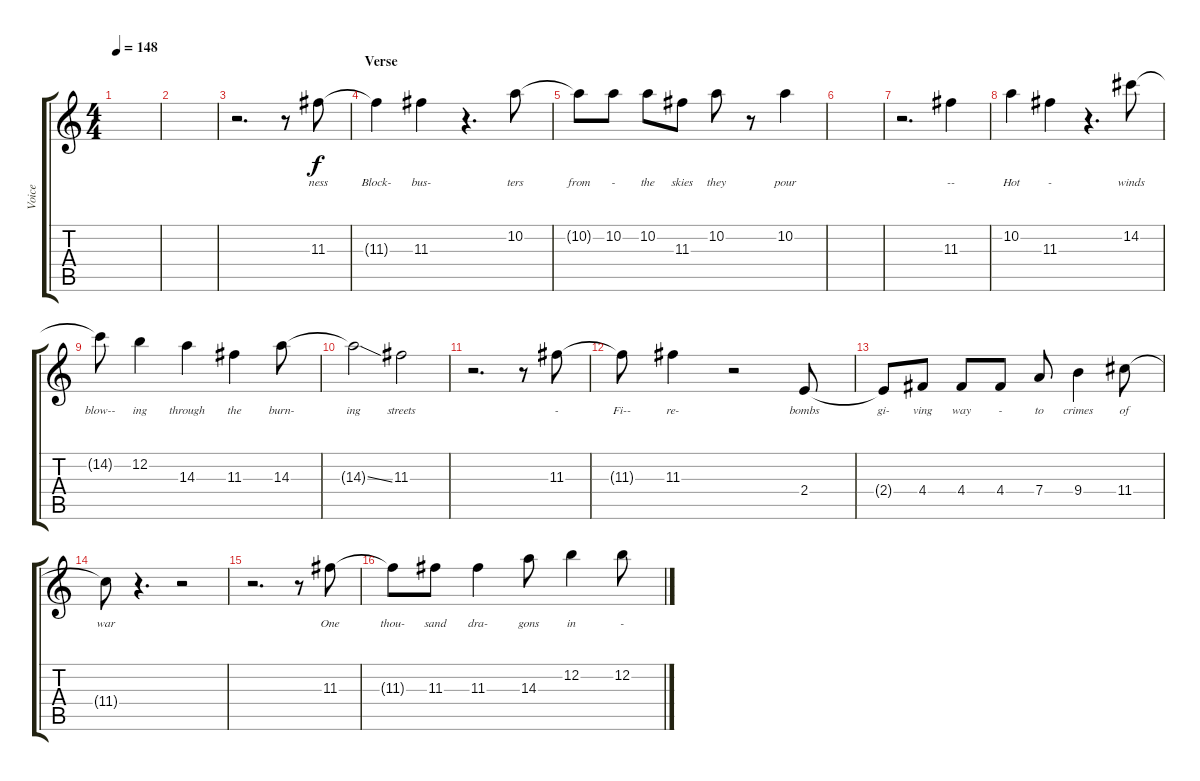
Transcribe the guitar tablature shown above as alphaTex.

\track ("Voice" "Voice") {instrument electricguitarclean}
\staff {score tabs}
\tuning (E4 B3 G3 D3 A2 E2) {hide}
\ts (4 4)
\tempo 148
\clef g2
\ks c
|
|
r.2{d} r.8 11.3.8{lyrics (0 "ness") lyrics (1 "") lyrics (2 "") lyrics (3 "") lyrics (4 "")} |
\section ("" "Verse")
11.3{t}.4{lyrics (0 "Block-") lyrics (1 "") lyrics (2 "") lyrics (3 "") lyrics (4 "")} 11.3.4{lyrics (0 "bus-") lyrics (1 "") lyrics (2 "") lyrics (3 "") lyrics (4 "")} r.4{d} 10.2.8{lyrics (0 "ters") lyrics (1 "") lyrics (2 "") lyrics (3 "") lyrics (4 "")} |
10.2{t}.8{lyrics (0 "from") lyrics (1 "") lyrics (2 "") lyrics (3 "") lyrics (4 "")} 10.2.8{lyrics (0 "-") lyrics (1 "") lyrics (2 "") lyrics (3 "") lyrics (4 "")} 10.2.8{lyrics (0 "the") lyrics (1 "") lyrics (2 "") lyrics (3 "") lyrics (4 "")} 11.3.8{lyrics (0 "skies") lyrics (1 "") lyrics (2 "") lyrics (3 "") lyrics (4 "")} 10.2.8{lyrics (0 "they") lyrics (1 "") lyrics (2 "") lyrics (3 "") lyrics (4 "")} r.8 10.2.4{lyrics (0 "pour") lyrics (1 "") lyrics (2 "") lyrics (3 "") lyrics (4 "")} |
|
r.2{d} 11.3.4{lyrics (0 "--") lyrics (1 "") lyrics (2 "") lyrics (3 "") lyrics (4 "")} |
10.2.4{lyrics (0 "Hot") lyrics (1 "") lyrics (2 "") lyrics (3 "") lyrics (4 "")} 11.3.4{lyrics (0 "-") lyrics (1 "") lyrics (2 "") lyrics (3 "") lyrics (4 "")} r.4{d} 14.2.8{lyrics (0 "winds") lyrics (1 "") lyrics (2 "") lyrics (3 "") lyrics (4 "")} |
14.2{t}.8{lyrics (0 "blow--") lyrics (1 "") lyrics (2 "") lyrics (3 "") lyrics (4 "")} 12.2.4{lyrics (0 "ing") lyrics (1 "") lyrics (2 "") lyrics (3 "") lyrics (4 "")} 14.3.4{lyrics (0 "through") lyrics (1 "") lyrics (2 "") lyrics (3 "") lyrics (4 "")} 11.3.4{lyrics (0 "the") lyrics (1 "") lyrics (2 "") lyrics (3 "") lyrics (4 "")} 14.3.8{lyrics (0 "burn-") lyrics (1 "") lyrics (2 "") lyrics (3 "") lyrics (4 "")} |
14.3{ss t}.2{lyrics (0 "ing") lyrics (1 "") lyrics (2 "") lyrics (3 "") lyrics (4 "")} 11.3.2{lyrics (0 "streets") lyrics (1 "") lyrics (2 "") lyrics (3 "") lyrics (4 "")} |
r.2{d} r.8 11.3.8{lyrics (0 "-") lyrics (1 "") lyrics (2 "") lyrics (3 "") lyrics (4 "")} |
11.3{t}.8{lyrics (0 "Fi--") lyrics (1 "") lyrics (2 "") lyrics (3 "") lyrics (4 "")} 11.3.4{lyrics (0 "re-") lyrics (1 "") lyrics (2 "") lyrics (3 "") lyrics (4 "")} r.2 2.4.8{lyrics (0 "bombs") lyrics (1 "") lyrics (2 "") lyrics (3 "") lyrics (4 "")} |
2.4{t}.8{lyrics (0 "gi-") lyrics (1 "") lyrics (2 "") lyrics (3 "") lyrics (4 "")} 4.4.8{lyrics (0 "ving") lyrics (1 "") lyrics (2 "") lyrics (3 "") lyrics (4 "")} 4.4.8{lyrics (0 "way") lyrics (1 "") lyrics (2 "") lyrics (3 "") lyrics (4 "")} 4.4.8{lyrics (0 "-") lyrics (1 "") lyrics (2 "") lyrics (3 "") lyrics (4 "")} 7.4.8{lyrics (0 "to") lyrics (1 "") lyrics (2 "") lyrics (3 "") lyrics (4 "")} 9.4.4{lyrics (0 "crimes") lyrics (1 "") lyrics (2 "") lyrics (3 "") lyrics (4 "")} 11.4.8{lyrics (0 "of") lyrics (1 "") lyrics (2 "") lyrics (3 "") lyrics (4 "")} |
11.4{t}.8{lyrics (0 "war") lyrics (1 "") lyrics (2 "") lyrics (3 "") lyrics (4 "")} r.4{d} r.2 |
r.2{d} r.8 11.3.8{lyrics (0 "One") lyrics (1 "") lyrics (2 "") lyrics (3 "") lyrics (4 "")} |
11.3{t}.8{lyrics (0 "thou-") lyrics (1 "") lyrics (2 "") lyrics (3 "") lyrics (4 "")} 11.3.8{lyrics (0 "sand") lyrics (1 "") lyrics (2 "") lyrics (3 "") lyrics (4 "")} 11.3.4{lyrics (0 "dra-") lyrics (1 "") lyrics (2 "") lyrics (3 "") lyrics (4 "")} 14.3.8{lyrics (0 "gons") lyrics (1 "") lyrics (2 "") lyrics (3 "") lyrics (4 "")} 12.2.4{lyrics (0 "in") lyrics (1 "") lyrics (2 "") lyrics (3 "") lyrics (4 "")} 12.2{ss}.8{lyrics (0 "-") lyrics (1 "") lyrics (2 "") lyrics (3 "") lyrics (4 "")}
